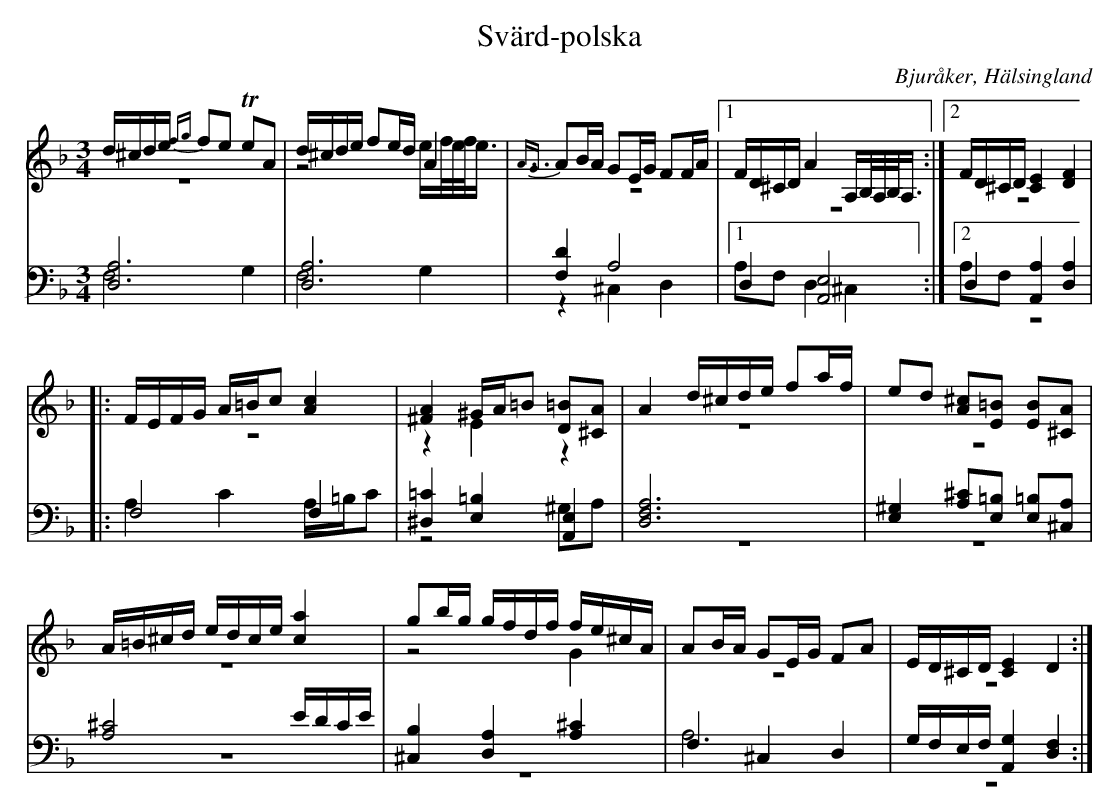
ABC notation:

X:1
T: Svärd-polska
O: Bjuråker, Hälsingland
M: 3/4
L: 1/8
K: Dm
V:1
V:2 merge
V:3
V:4 merge
V:1
d/^c/d/e/ {fg}fe TeA|d/^c/d/e/ fe/d/ A2|{A3/2G3/2}AB/A/ GE/G/ FF/A/|1 F/D/^C/D/ A2 A,/B,//A,//B,//A,3/4:|2 F/D/^C/D/ [C2E2] [D2F2]|
|:F/E/F/G/ A/=B/c [A2c2]|[^F2A2] ^G/A/=B [D=B][^CA]|A2 d/^c/d/e/ fa/f/|ed [A^c][E=B] [EB][^CA]|
A/=B/^c/d/ e/d/c/e/ [c2a2]|gb/g/ g/f/d/f/ f/e/^c/A/|AB/A/ GE/G/ FA|E/D/^C/D/ [C2E2] D2:|
V:2
z6|z4 e/f//e//f//e3/4|z6|1 z6:|2 z6|
|:z6|z2 E2 z2|z6|z6|
z6|z4 G2|z6|z6:|
V:3 clef=bass
[D,6A,6]|[D,6A,6]|[F,2D2] A,4|1 D,2 [A,,4E,4]:|2 D,2 [A,,2A,2] [D,2A,2]|
|:F,4 F,2|[^D,2=C2] [E,2=B,2] [A,,2E,2]|[D,6F,6A,6]|[E,2^G,2] [A,^C][E,=B,] [E,=B,][^C,A,]|
[A,4^C4] E/D/C/E/|[^C,2B,2]  [D,2A,2] [A,2^C2]|F,2 ^C,2 D,2|G,/F,/E,/F,/ [A,,2G,2] [D,2F,2]:|
V:4 clef=bass
F,4 G,2|F,4 G,2|z2 ^C,2 D,2|1 A,F, D,2 ^C,2:|2 A,F,  z4|
|:A,2 C2 A,/=B,/C|z4 ^G,A,|z6|z6|
z6|z6|A,6|z6:|
